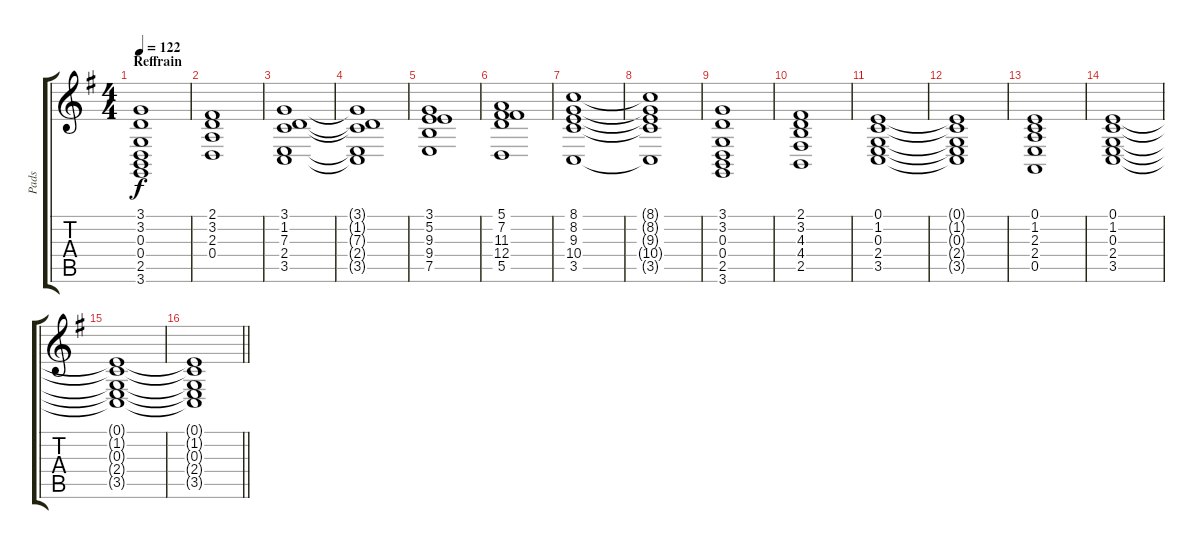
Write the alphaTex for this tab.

\track ("Pads" "Pads") {instrument pad2warm}
\staff {score tabs}
\tuning (E4 B3 G3 D3 A2 E2) {hide}
\ts (4 4)
\section ("" "Reffrain")
\tempo 122
\clef g2
\ks g
(3.1 3.2 0.3 0.4 2.5 3.6).1{dy f} |
(2.1 3.2 2.3 0.4).1 |
(3.1 1.2 7.3 2.4 3.5).1 |
(3.1{t} 1.2{t} 7.3{t} 2.4{t} 3.5{t}).1 |
(3.1 5.2 9.3 9.4 7.5).1 |
(5.1 7.2 11.3 12.4 5.5).1 |
(8.1 8.2 9.3 10.4 3.5).1 |
(8.1{t} 8.2{t} 9.3{t} 10.4{t} 3.5{t}).1 |
(3.1 3.2 0.3 0.4 2.5 3.6).1 |
(2.1 3.2 4.3 4.4 2.5).1 |
(0.1 1.2 0.3 2.4 3.5).1 |
(0.1{t} 1.2{t} 0.3{t} 2.4{t} 3.5{t}).1 |
(0.1 1.2 2.3 2.4 0.5).1 |
(0.1 1.2 0.3 2.4 3.5).1 |
(0.1{t} 1.2{t} 0.3{t} 2.4{t} 3.5{t}).1 |
\barLineRight lightlight
(0.1{t} 1.2{t} 0.3{t} 2.4{t} 3.5{t}).1
